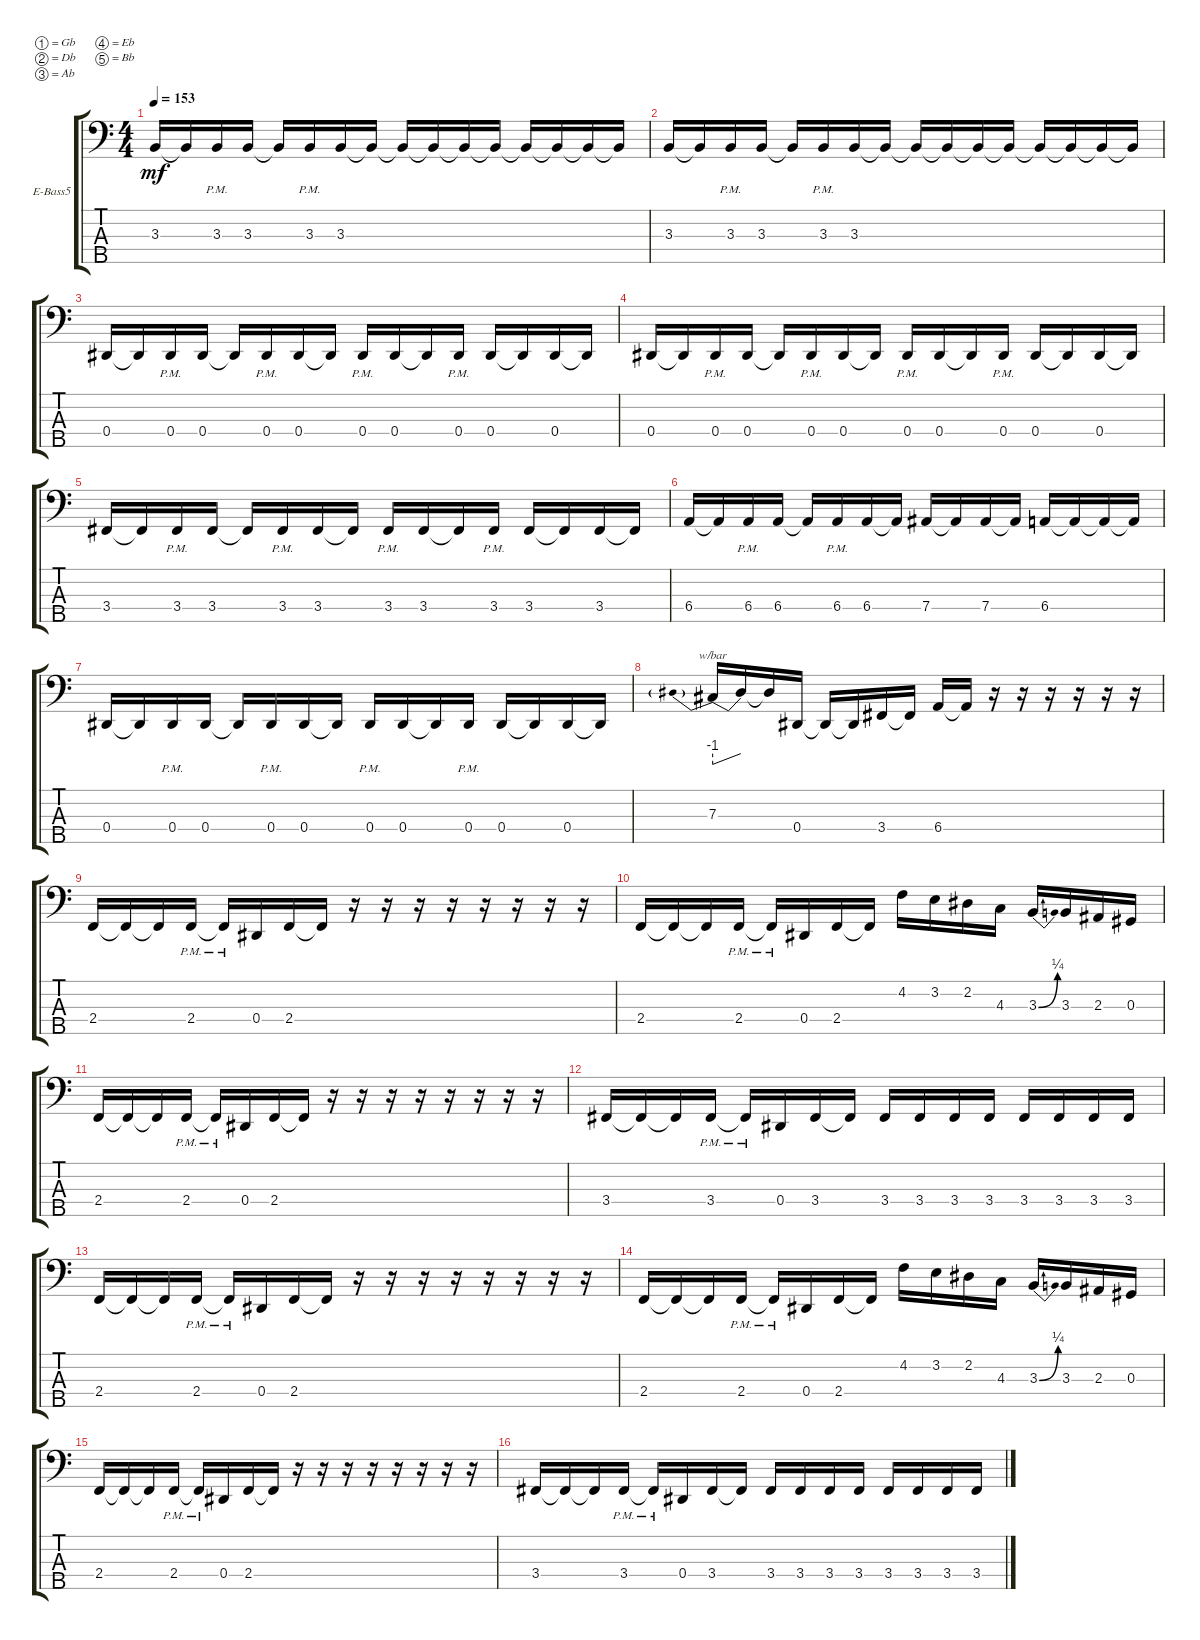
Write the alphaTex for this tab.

\bracketExtendMode groupsimilarinstruments
\firstSystemTrackNameOrientation horizontal
\otherSystemsTrackNameOrientation horizontal
\track ("Electric Bass" "E-Bass5") {instrument electricbassfinger}
\staff {score tabs}
\tuning (Gb2 Db2 Ab1 Eb1 Bb0)
\ts (4 4)
\tempo 153
\clef f4
\scale
0.333333
\ks c
3.3.16{dy mf} 3.3{t}.16 3.3{pm}.16 3.3.16 3.3{t}.16 3.3{pm}.16 3.3.16 3.3{t}.16 3.3{t}.16 3.3{t}.16 3.3{t}.16 3.3{t}.16 3.3{t}.16 3.3{t}.16 3.3{t}.16 3.3{t}.16 |
\scale
0.333333 3.3.16 3.3{t}.16 3.3{pm}.16 3.3.16 3.3{t}.16 3.3{pm}.16 3.3.16 3.3{t}.16 3.3{t}.16 3.3{t}.16 3.3{t}.16 3.3{t}.16 3.3{t}.16 3.3{t}.16 3.3{t}.16 3.3{t}.16 |
\scale
0.333333 0.4.16 0.4{t}.16 0.4{pm}.16 0.4.16 0.4{t}.16 0.4{pm}.16 0.4.16 0.4{t}.16 0.4{pm}.16 0.4.16 0.4{t}.16 0.4{pm}.16 0.4.16 0.4{t}.16 0.4.16 0.4{t}.16 |
\scale
0.333333 0.4.16 0.4{t}.16 0.4{pm}.16 0.4.16 0.4{t}.16 0.4{pm}.16 0.4.16 0.4{t}.16 0.4{pm}.16 0.4.16 0.4{t}.16 0.4{pm}.16 0.4.16 0.4{t}.16 0.4.16 0.4{t}.16 |
\scale
0.333333 3.4.16 3.4{t}.16 3.4{pm}.16 3.4.16 3.4{t}.16 3.4{pm}.16 3.4.16 3.4{t}.16 3.4{pm}.16 3.4.16 3.4{t}.16 3.4{pm}.16 3.4.16 3.4{t}.16 3.4.16 3.4{t}.16 |
\scale
0.333333 6.4.16 6.4{t}.16 6.4{pm}.16 6.4.16 6.4{t}.16 6.4{pm}.16 6.4.16 6.4{t}.16 7.4.16 7.4{t}.16 7.4.16 7.4{t}.16 6.4.16 6.4{t}.16 6.4{t}.16 6.4{t}.16 |
\scale
0.333333 0.4.16 0.4{t}.16 0.4{pm}.16 0.4.16 0.4{t}.16 0.4{pm}.16 0.4.16 0.4{t}.16 0.4{pm}.16 0.4.16 0.4{t}.16 0.4{pm}.16 0.4.16 0.4{t}.16 0.4.16 0.4{t}.16 |
\scale
0.333333 7.3.16{tbe (predivedive default 0 -4 30 0)} 7.3{t}.16 7.3{t}.16 0.4.16 0.4{t}.16 0.4{t}.16 3.4.16 3.4{t}.16 6.4.16 6.4{t}.16 r.16 r.16 r.16 r.16 r.16 r.16 |
\scale
0.333333 2.4.16 2.4{t}.16 2.4{t}.16 2.4{pm}.16 2.4{pm t}.16 0.4.16 2.4.16 2.4{t}.16 r.16 r.16 r.16 r.16 r.16 r.16 r.16 r.16 |
\scale
0.333333 2.4.16 2.4{t}.16 2.4{t}.16 2.4{pm}.16 2.4{pm t}.16 0.4.16 2.4.16 2.4{t}.16 4.2.16 3.2.16 2.2.16 4.3.16 3.3{be (bend 0 0 1.7999999999999998 1)}.16 3.3.16 2.3.16 0.3.16 |
\scale
0.333333 2.4.16 2.4{t}.16 2.4{t}.16 2.4{pm}.16 2.4{pm t}.16 0.4.16 2.4.16 2.4{t}.16 r.16 r.16 r.16 r.16 r.16 r.16 r.16 r.16 |
\scale
0.333333 3.4.16 3.4{t}.16 3.4{t}.16 3.4{pm}.16 3.4{pm t}.16 0.4.16 3.4.16 3.4{t}.16 3.4.16 3.4.16 3.4.16 3.4.16 3.4.16 3.4.16 3.4.16 3.4.16 |
\scale
0.333333 2.4.16 2.4{t}.16 2.4{t}.16 2.4{pm}.16 2.4{pm t}.16 0.4.16 2.4.16 2.4{t}.16 r.16 r.16 r.16 r.16 r.16 r.16 r.16 r.16 |
\scale
0.333333 2.4.16 2.4{t}.16 2.4{t}.16 2.4{pm}.16 2.4{pm t}.16 0.4.16 2.4.16 2.4{t}.16 4.2.16 3.2.16 2.2.16 4.3.16 3.3{be (bend 0 0 1.7999999999999998 1)}.16 3.3.16 2.3.16 0.3.16 |
\scale
0.333333 2.4.16 2.4{t}.16 2.4{t}.16 2.4{pm}.16 2.4{pm t}.16 0.4.16 2.4.16 2.4{t}.16 r.16 r.16 r.16 r.16 r.16 r.16 r.16 r.16 |
\scale
0.333333 3.4.16 3.4{t}.16 3.4{t}.16 3.4{pm}.16 3.4{pm t}.16 0.4.16 3.4.16 3.4{t}.16 3.4.16 3.4.16 3.4.16 3.4.16 3.4.16 3.4.16 3.4.16 3.4.16
